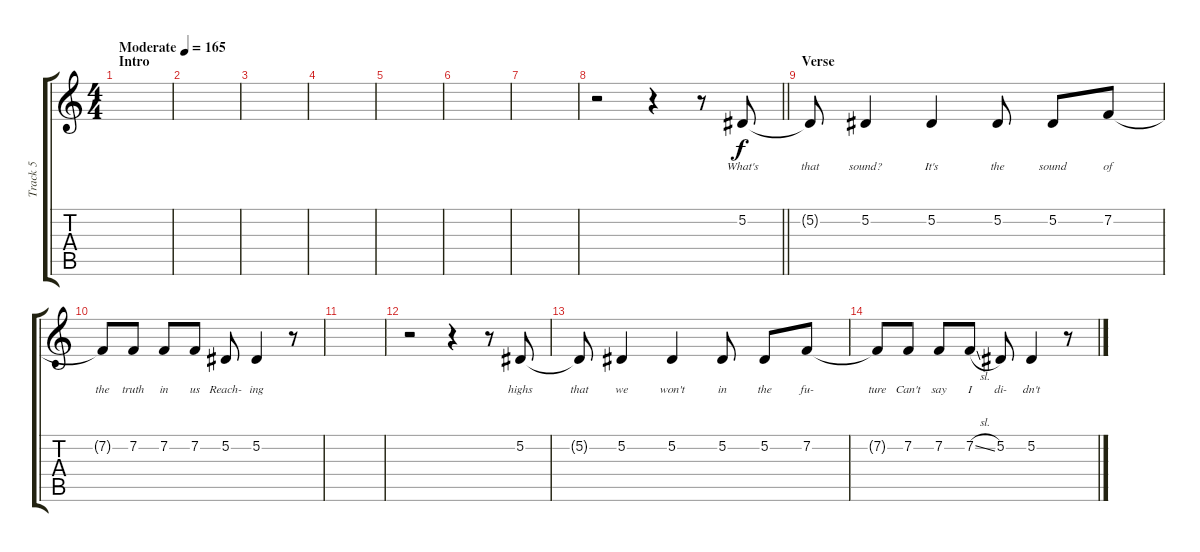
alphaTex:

\track ("Track 5" "Track 5") {instrument tenorsax}
\staff {score tabs}
\tuning (Eb4 Bb3 Gb3 Db3 Ab2 Eb2) {hide}
\ts (4 4)
\section ("" "Intro ")
\tempo (165 "Moderate")
\clef g2
\ks c
|
|
|
|
|
|
|
\barLineRight lightlight
r.2 r.4 r.8 5.2.8{lyrics (0 "What's") lyrics (1 "") lyrics (2 "") lyrics (3 "") lyrics (4 "")} |
\section ("" "Verse")
5.2{t}.8{lyrics (0 "that") lyrics (1 "") lyrics (2 "") lyrics (3 "") lyrics (4 "")} 5.2.4{lyrics (0 "sound?") lyrics (1 "") lyrics (2 "") lyrics (3 "") lyrics (4 "")} 5.2.4{lyrics (0 "It's") lyrics (1 "") lyrics (2 "") lyrics (3 "") lyrics (4 "")} 5.2.8{lyrics (0 "the") lyrics (1 "") lyrics (2 "") lyrics (3 "") lyrics (4 "")} 5.2.8{lyrics (0 "sound") lyrics (1 "") lyrics (2 "") lyrics (3 "") lyrics (4 "")} 7.2.8{lyrics (0 "of") lyrics (1 "") lyrics (2 "") lyrics (3 "") lyrics (4 "")} |
7.2{t}.8{lyrics (0 "the") lyrics (1 "") lyrics (2 "") lyrics (3 "") lyrics (4 "")} 7.2.8{lyrics (0 "truth") lyrics (1 "") lyrics (2 "") lyrics (3 "") lyrics (4 "")} 7.2.8{lyrics (0 "in") lyrics (1 "") lyrics (2 "") lyrics (3 "") lyrics (4 "")} 7.2.8{lyrics (0 "us") lyrics (1 "") lyrics (2 "") lyrics (3 "") lyrics (4 "")} 5.2.8{lyrics (0 "Reach-") lyrics (1 "") lyrics (2 "") lyrics (3 "") lyrics (4 "")} 5.2.4{lyrics (0 "ing") lyrics (1 "") lyrics (2 "") lyrics (3 "") lyrics (4 "")} r.8 |
|
r.2 r.4 r.8 5.2.8{lyrics (0 "highs") lyrics (1 "") lyrics (2 "") lyrics (3 "") lyrics (4 "")} |
5.2{t}.8{lyrics (0 "that") lyrics (1 "") lyrics (2 "") lyrics (3 "") lyrics (4 "")} 5.2.4{lyrics (0 "we") lyrics (1 "") lyrics (2 "") lyrics (3 "") lyrics (4 "")} 5.2.4{lyrics (0 "won't") lyrics (1 "") lyrics (2 "") lyrics (3 "") lyrics (4 "")} 5.2.8{lyrics (0 "in") lyrics (1 "") lyrics (2 "") lyrics (3 "") lyrics (4 "")} 5.2.8{lyrics (0 "the") lyrics (1 "") lyrics (2 "") lyrics (3 "") lyrics (4 "")} 7.2.8{lyrics (0 "fu-") lyrics (1 "") lyrics (2 "") lyrics (3 "") lyrics (4 "")} |
7.2{t}.8{lyrics (0 "ture") lyrics (1 "") lyrics (2 "") lyrics (3 "") lyrics (4 "")} 7.2.8{lyrics (0 "Can't") lyrics (1 "") lyrics (2 "") lyrics (3 "") lyrics (4 "")} 7.2.8{lyrics (0 "say") lyrics (1 "") lyrics (2 "") lyrics (3 "") lyrics (4 "")} 7.2{sl}.8{lyrics (0 "I") lyrics (1 "") lyrics (2 "") lyrics (3 "") lyrics (4 "")} 5.2.8{lyrics (0 "di-") lyrics (1 "") lyrics (2 "") lyrics (3 "") lyrics (4 "")} 5.2.4{lyrics (0 "dn't") lyrics (1 "") lyrics (2 "") lyrics (3 "") lyrics (4 "")} r.8
